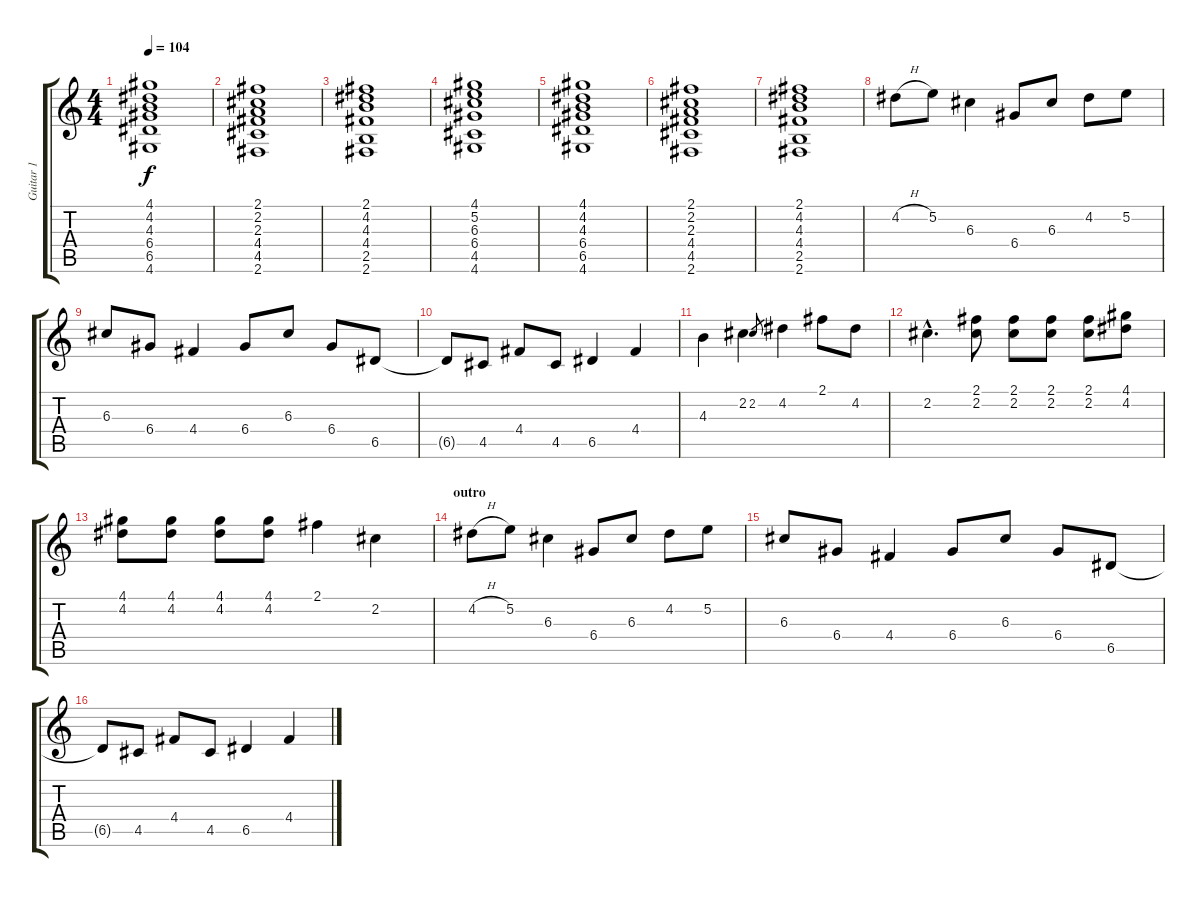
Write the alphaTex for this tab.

\track ("Guitar 1" "Guitar 1") {instrument electricguitarjazz}
\staff {score tabs}
\tuning (E4 B3 G3 D3 A2 E2) {hide}
\ts (4 4)
\tempo 104
\clef g2
\ks c
(4.1 4.2 4.3 6.4 6.5 4.6).1{dy f} |
(2.1 2.2 2.3 4.4 4.5 2.6).1 |
(2.1 4.2 4.3 4.4 2.5 2.6).1 |
(4.1 5.2 6.3 6.4 4.5 4.6).1 |
(4.1 4.2 4.3 6.4 6.5 4.6).1 |
(2.1 2.2 2.3 4.4 4.5 2.6).1 |
(2.1 4.2 4.3 4.4 2.5 2.6).1 |
4.2{h}.8{volume 16} 5.2.8 6.3.4 6.4.8 6.3.8 4.2.8 5.2.8 |
6.3.8 6.4.8 4.4.4 6.4.8 6.3.8 6.4.8 6.5.8 |
6.5{t}.8 4.5.8 4.4.8 4.5.8 6.5.4 4.4.4 |
4.3.4 2.2.4 2.2.8{gr} 4.2.4 2.1.8 4.2.8 |
2.2{hac}.4{d} (2.1 2.2).8 (2.1 2.2).8 (2.1 2.2).8 (2.1 2.2).8 (4.1 4.2).8 |
(4.1 4.2).8 (4.1 4.2).8 (4.1 4.2).8 (4.1 4.2).8 2.1.4 2.2.4 |
\section ("" "outro")
4.2{h}.8{volume 16} 5.2.8 6.3.4 6.4.8 6.3.8 4.2.8 5.2.8 |
6.3.8 6.4.8 4.4.4 6.4.8 6.3.8 6.4.8 6.5.8 |
6.5{t}.8 4.5.8 4.4.8 4.5.8 6.5.4 4.4.4
